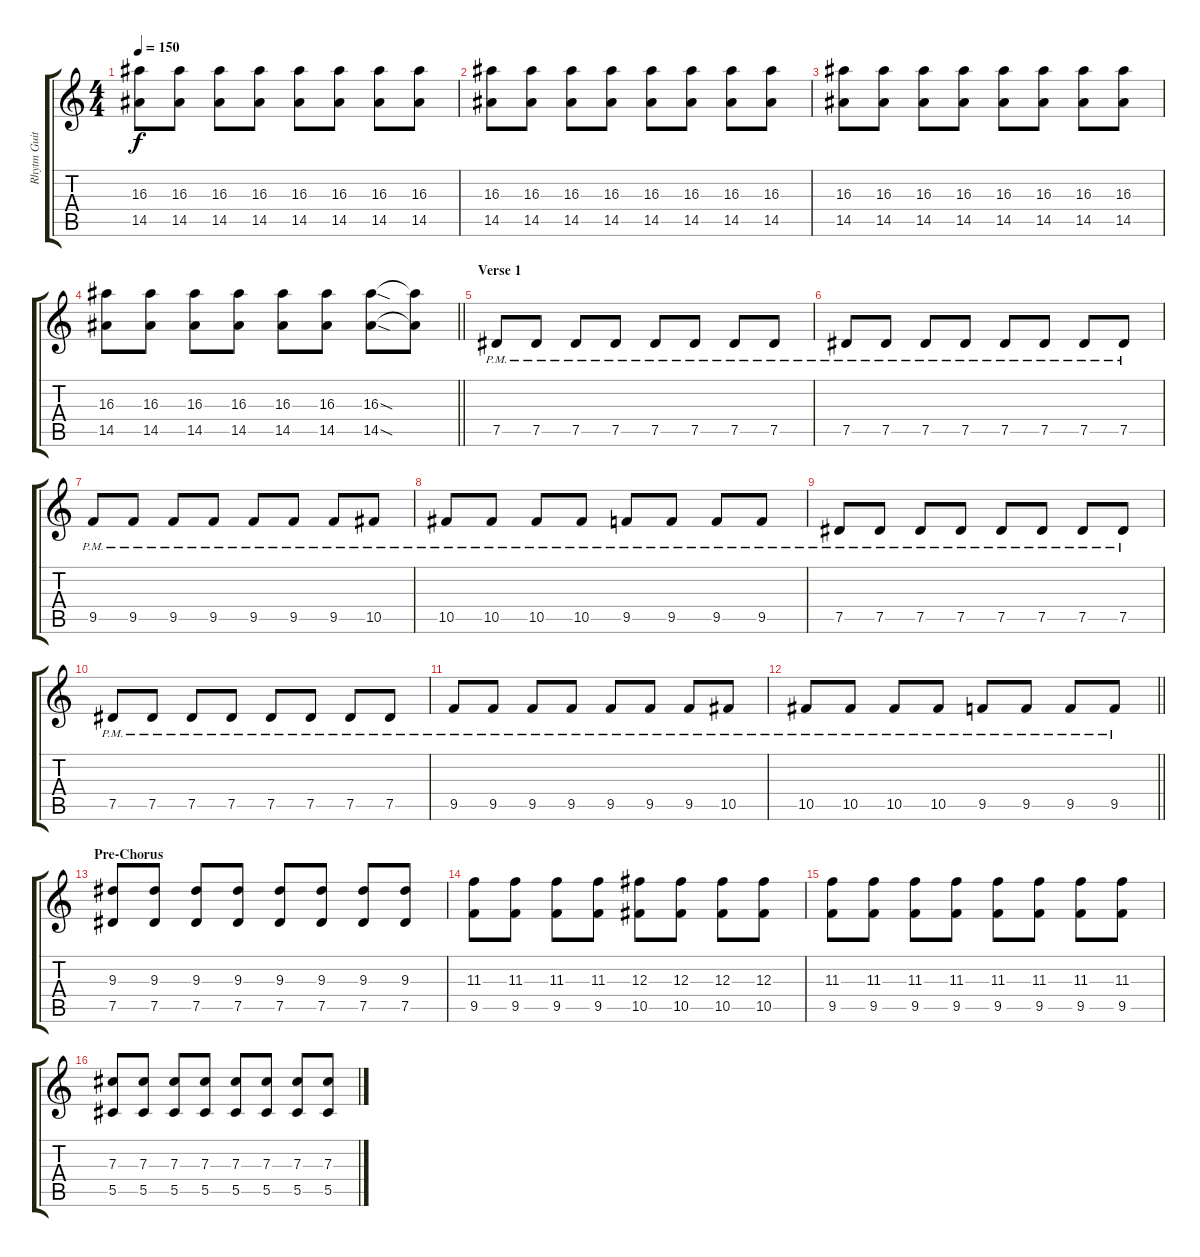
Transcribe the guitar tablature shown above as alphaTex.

\track ("Rhytm Guitar [L]" "Rhytm Guit") {instrument distortionguitar}
\staff {score tabs}
\tuning (Eb4 Bb3 Gb3 Db3 Ab2 Db2) {hide}
\ts (4 4)
\tempo 150
\clef g2
\ks c
(16.3 14.5).8{dy f} (16.3 14.5).8 (16.3 14.5).8 (16.3 14.5).8 (16.3 14.5).8 (16.3 14.5).8 (16.3 14.5).8 (16.3 14.5).8 |
(16.3 14.5).8 (16.3 14.5).8 (16.3 14.5).8 (16.3 14.5).8 (16.3 14.5).8 (16.3 14.5).8 (16.3 14.5).8 (16.3 14.5).8 |
(16.3 14.5).8 (16.3 14.5).8 (16.3 14.5).8 (16.3 14.5).8 (16.3 14.5).8 (16.3 14.5).8 (16.3 14.5).8 (16.3 14.5).8 |
\barLineRight lightlight
(16.3 14.5).8 (16.3 14.5).8 (16.3 14.5).8 (16.3 14.5).8 (16.3 14.5).8 (16.3 14.5).8 (16.3{sod} 14.5{sod}).8 (16.3{t} 14.5{t}).8 |
\section ("" "Verse 1")
7.5{pm}.8 7.5{pm}.8 7.5{pm}.8 7.5{pm}.8 7.5{pm}.8 7.5{pm}.8 7.5{pm}.8 7.5{pm}.8 |
7.5{pm}.8 7.5{pm}.8 7.5{pm}.8 7.5{pm}.8 7.5{pm}.8 7.5{pm}.8 7.5{pm}.8 7.5{pm}.8 |
9.5{pm}.8 9.5{pm}.8 9.5{pm}.8 9.5{pm}.8 9.5{pm}.8 9.5{pm}.8 9.5{pm}.8 10.5{pm}.8 |
10.5{pm}.8 10.5{pm}.8 10.5{pm}.8 10.5{pm}.8 9.5{pm}.8 9.5{pm}.8 9.5{pm}.8 9.5{pm}.8 |
7.5{pm}.8 7.5{pm}.8 7.5{pm}.8 7.5{pm}.8 7.5{pm}.8 7.5{pm}.8 7.5{pm}.8 7.5{pm}.8 |
7.5{pm}.8 7.5{pm}.8 7.5{pm}.8 7.5{pm}.8 7.5{pm}.8 7.5{pm}.8 7.5{pm}.8 7.5{pm}.8 |
9.5{pm}.8 9.5{pm}.8 9.5{pm}.8 9.5{pm}.8 9.5{pm}.8 9.5{pm}.8 9.5{pm}.8 10.5{pm}.8 |
\barLineRight lightlight
10.5{pm}.8 10.5{pm}.8 10.5{pm}.8 10.5{pm}.8 9.5{pm}.8 9.5{pm}.8 9.5{pm}.8 9.5{pm}.8 |
\section ("" "Pre-Chorus")
(9.3 7.5).8 (9.3 7.5).8 (9.3 7.5).8 (9.3 7.5).8 (9.3 7.5).8 (9.3 7.5).8 (9.3 7.5).8 (9.3 7.5).8 |
(11.3 9.5).8 (11.3 9.5).8 (11.3 9.5).8 (11.3 9.5).8 (12.3 10.5).8 (12.3 10.5).8 (12.3 10.5).8 (12.3 10.5).8 |
(11.3 9.5).8 (11.3 9.5).8 (11.3 9.5).8 (11.3 9.5).8 (11.3 9.5).8 (11.3 9.5).8 (11.3 9.5).8 (11.3 9.5).8 |
(7.3 5.5).8 (7.3 5.5).8 (7.3 5.5).8 (7.3 5.5).8 (7.3 5.5).8 (7.3 5.5).8 (7.3 5.5).8 (7.3 5.5).8
